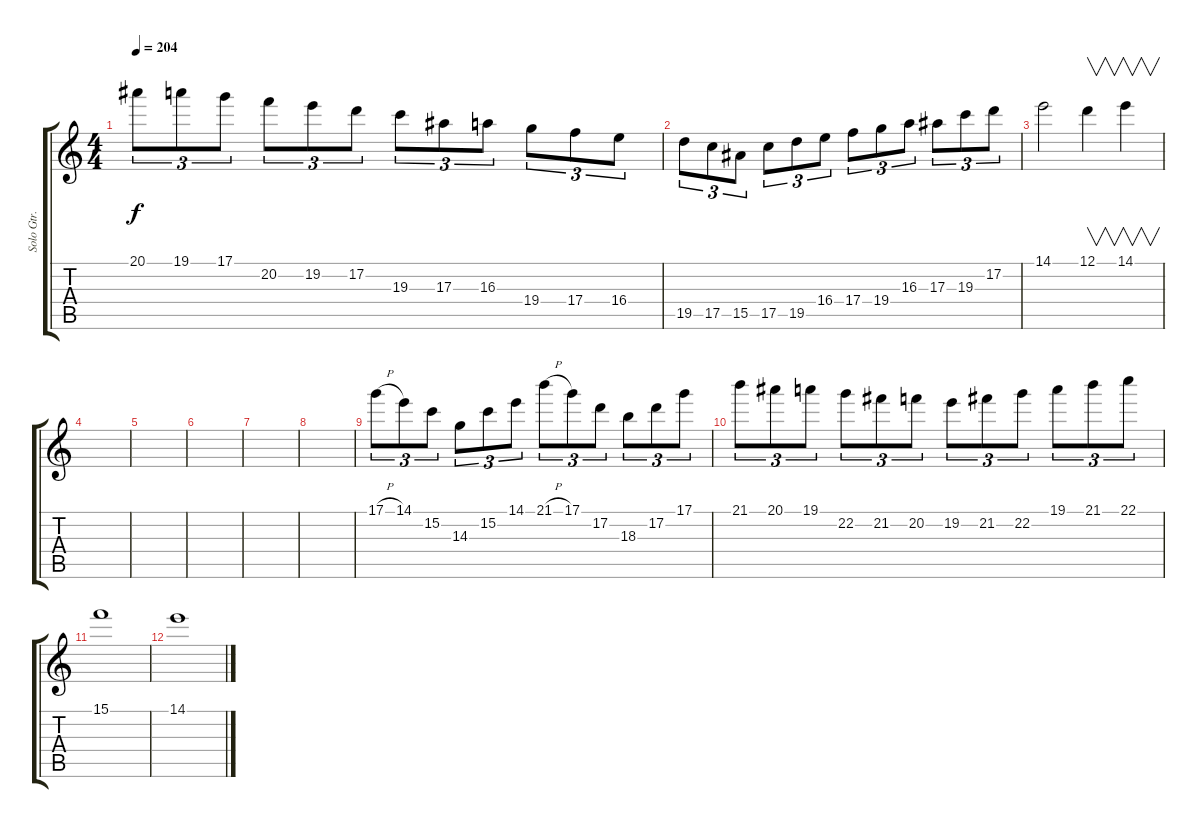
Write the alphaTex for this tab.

\track ("Solo Gtr." "Solo Gtr.") {instrument distortionguitar}
\staff {score tabs}
\tuning (D4 A3 F3 C3 G2 D2) {hide}
\ts (4 4)
\tempo 204
\clef g2
\ks c
20.1.8{tu (3 2) dy f} 19.1.8{tu (3 2)} 17.1.8{tu (3 2)} 20.2.8{tu (3 2)} 19.2.8{tu (3 2)} 17.2.8{tu (3 2)} 19.3.8{tu (3 2)} 17.3.8{tu (3 2)} 16.3.8{tu (3 2)} 19.4.8{tu (3 2)} 17.4.8{tu (3 2)} 16.4.8{tu (3 2)} |
19.5.8{tu (3 2)} 17.5.8{tu (3 2)} 15.5.8{tu (3 2)} 17.5.8{tu (3 2)} 19.5.8{tu (3 2)} 16.4.8{tu (3 2)} 17.4.8{tu (3 2)} 19.4.8{tu (3 2)} 16.3.8{tu (3 2)} 17.3.8{tu (3 2)} 19.3.8{tu (3 2)} 17.2.8{tu (3 2)} |
14.1.2 12.1.4{v} 14.1.4{v} |
|
|
|
|
|
17.1{h}.8{tu (3 2)} 14.1.8{tu (3 2)} 15.2.8{tu (3 2)} 14.3.8{tu (3 2)} 15.2.8{tu (3 2)} 14.1.8{tu (3 2)} 21.1{h}.8{tu (3 2)} 17.1.8{tu (3 2)} 17.2.8{tu (3 2)} 18.3.8{tu (3 2)} 17.2.8{tu (3 2)} 17.1.8{tu (3 2)} |
21.1.8{tu (3 2)} 20.1.8{tu (3 2)} 19.1.8{tu (3 2)} 22.2.8{tu (3 2)} 21.2.8{tu (3 2)} 20.2.8{tu (3 2)} 19.2.8{tu (3 2)} 21.2.8{tu (3 2)} 22.2.8{tu (3 2)} 19.1.8{tu (3 2)} 21.1.8{tu (3 2)} 22.1.8{tu (3 2)} |
15.1.1 |
14.1.1
